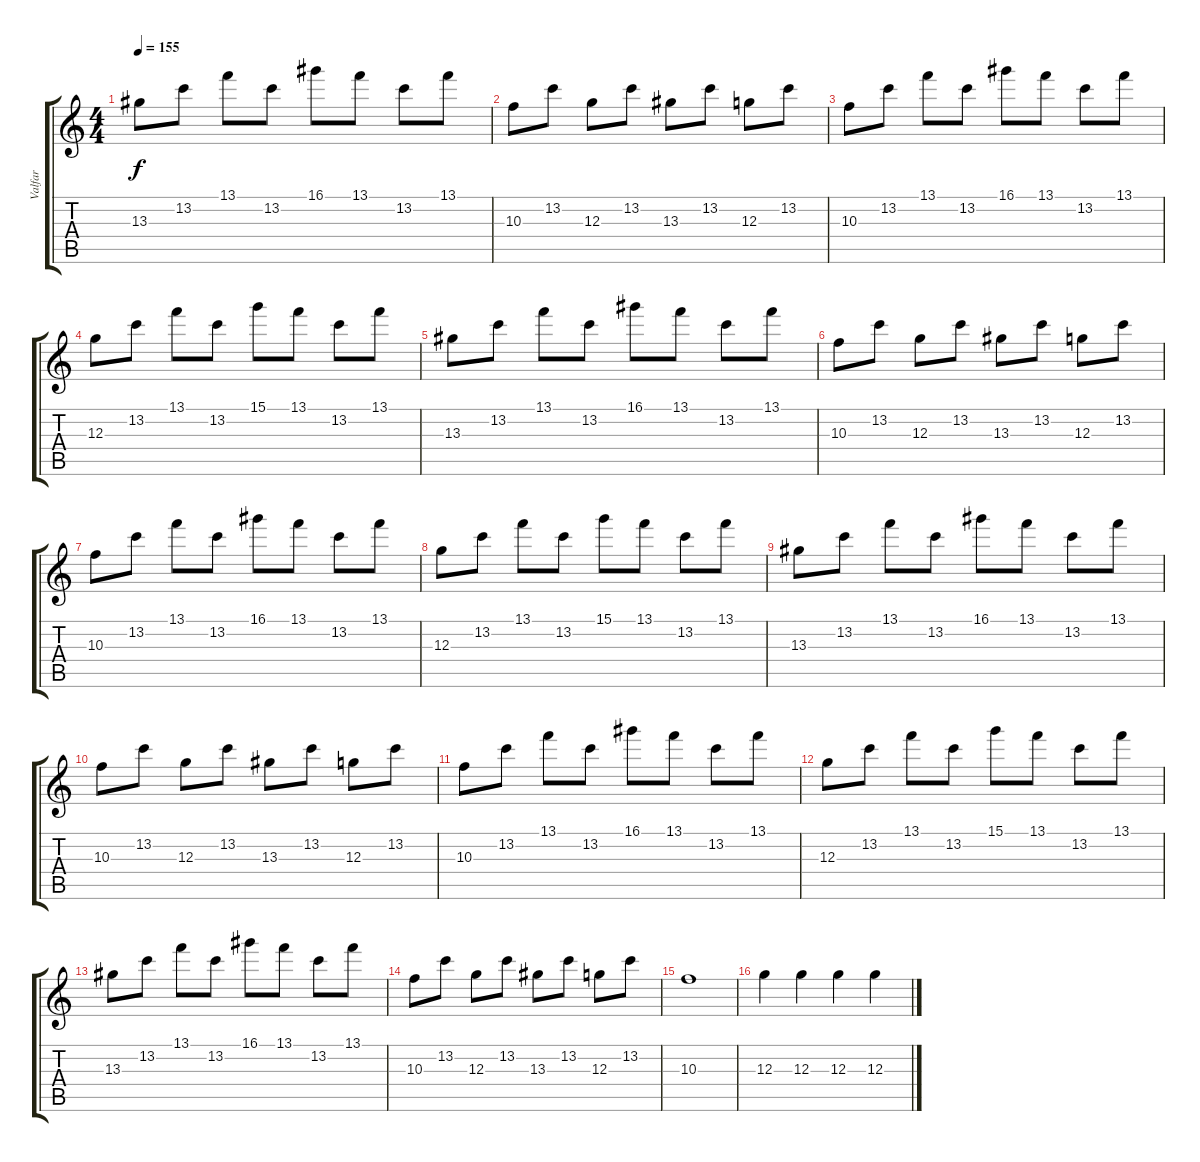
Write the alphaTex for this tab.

\track ("Valfar" "Valfar") {instrument overdrivenguitar}
\staff {score tabs}
\tuning (E4 B3 G3 D3 A2 E2) {hide}
\ts (4 4)
\tempo 155
\clef g2
\ks c
13.3.8{dy f} 13.2.8 13.1.8 13.2.8 16.1.8 13.1.8 13.2.8 13.1.8 |
10.3.8 13.2.8 12.3.8 13.2.8 13.3.8 13.2.8 12.3.8 13.2.8 |
10.3.8 13.2.8 13.1.8 13.2.8 16.1.8 13.1.8 13.2.8 13.1.8 |
12.3.8 13.2.8 13.1.8 13.2.8 15.1.8 13.1.8 13.2.8 13.1.8 |
13.3.8 13.2.8 13.1.8 13.2.8 16.1.8 13.1.8 13.2.8 13.1.8 |
10.3.8 13.2.8 12.3.8 13.2.8 13.3.8 13.2.8 12.3.8 13.2.8 |
10.3.8 13.2.8 13.1.8 13.2.8 16.1.8 13.1.8 13.2.8 13.1.8 |
12.3.8 13.2.8 13.1.8 13.2.8 15.1.8 13.1.8 13.2.8 13.1.8 |
13.3.8 13.2.8 13.1.8 13.2.8 16.1.8 13.1.8 13.2.8 13.1.8 |
10.3.8 13.2.8 12.3.8 13.2.8 13.3.8 13.2.8 12.3.8 13.2.8 |
10.3.8 13.2.8 13.1.8 13.2.8 16.1.8 13.1.8 13.2.8 13.1.8 |
12.3.8 13.2.8 13.1.8 13.2.8 15.1.8 13.1.8 13.2.8 13.1.8 |
13.3.8 13.2.8 13.1.8 13.2.8 16.1.8 13.1.8 13.2.8 13.1.8 |
10.3.8 13.2.8 12.3.8 13.2.8 13.3.8 13.2.8 12.3.8 13.2.8 |
10.3.1 |
12.3.4 12.3.4 12.3.4 12.3.4
